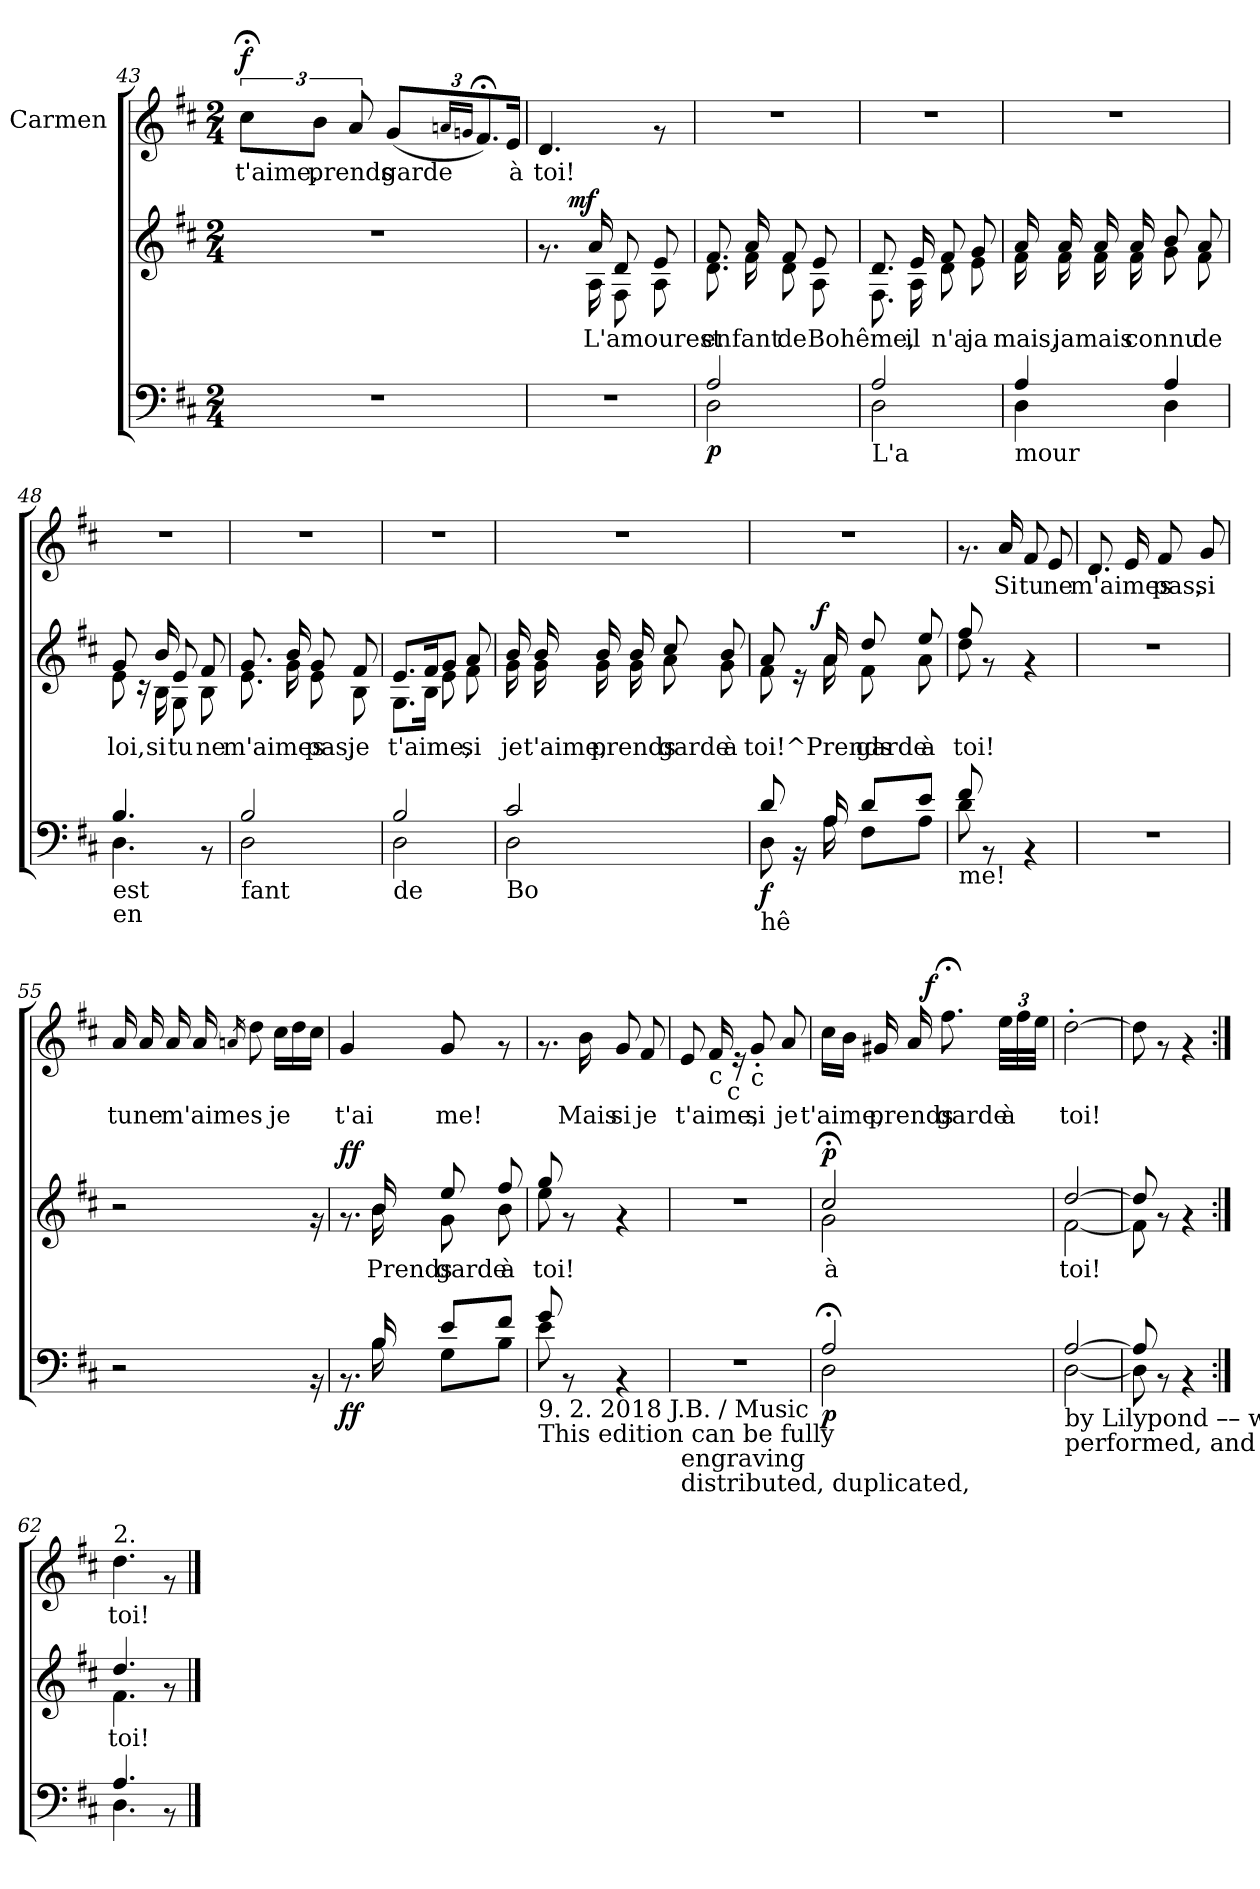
**kern	**dynam	**kern	**text	**dynam	**kern	**text	**dynam
*part3	*part3	*part2	*part2	*part2	*part1	*part1	*part1
*staff3	*staff3	*staff2	*staff2	*staff2	*staff1	*staff1	*staff1
*	*	*	*	*	*I"Carmen	*	*
*clefF4	*	*clefG2	*	*	*clefG2	*	*
*k[f#c#]	*	*k[f#c#]	*	*	*k[f#c#]	*	*
*D:	*	*D:	*	*	*D:	*	*
*M2/4	*	*M2/4	*	*	*M2/4	*	*
=43	=43	=43	=43	=43	=43	=43	=43
!	!	!	!	!	!	!LO:LY:b	!LO:DY:a
2r	.	2r	.	.	12cc#;<\L	t'aime,	f
!	!	!	!	!	!	!LO:LY:b	!
.	.	.	.	.	12b\J	prends	.
.	.	.	.	.	12a/	.	.
!	!	!	!	!	!	!LO:LY:b	!
.	.	.	.	.	(<12g/L	garde	.
.	.	.	.	.	16qan/LL	.	.
.	.	.	.	.	16qgn/JJ	.	.
.	.	.	.	.	12.f#;/)	.	.
!	!	!	!	!	!	!LO:LY:b	!
.	.	.	.	.	24e/Jk	à	.
=44	=44	=44	=44	=44	=44	=44	=44
*	*	*^	*	*	*	*	*
!	!	!	!	!	!	!	!LO:LY:b	!
*	*	*	*^	*	*	*	*	*
2r	.	8.rf	8.ryy	8ryy	.	.	4.d/	toi!	.
!	!	!	!	!	!	!LO:DY:a	!	!	!
.	.	.	.	4.ryy	.	mf	.	.	.
!	!	!	!	!	!LO:LY:b	!	!	!	!
.	.	16a/	16A\	.	L'amourest	.	.	.	.
.	.	8d/	8F#\	.	.	.	.	.	.
.	.	8A\	8e/	.	.	.	8rf	.	.
=45	=45	=45	=45	=45	=45	=45	=45	=45	=45
*^	*	*	*	*	*	*	*	*	*
!	!	!LO:DY:b	!	!	!	!LO:LY:b	!	!	!	!
*	*	*	*	*v	*v	*	*	*	*	*
2A/	2D\	p	8.f#/	8.d\	en	.	2r	.	.
!	!	!	!	!	!LO:LY:b	!	!	!	!
.	.	.	16a/	16f#\	fant	.	.	.	.
!	!	!	!	!	!LO:LY:b	!	!	!	!
.	.	.	8f#/	8d\	de	.	.	.	.
!	!	!	!	!	!LO:LY:b	!	!	!	!
.	.	.	8e/	8A\	Bohême,	.	.	.	.
=46	=46	=46	=46	=46	=46	=46	=46	=46	=46
!LO:TX:b:t=L'a	!	!	!	!	!	!	!	!	!
2A/	2D\	.	8.d/	8.F#\	.	.	2r	.	.
!	!	!	!	!	!LO:LY:b	!	!	!	!
.	.	.	16e/	16A\	il	.	.	.	.
!	!	!	!	!	!LO:LY:b	!	!	!	!
.	.	.	8f#/	8d\	n'a	.	.	.	.
!	!	!	!	!	!LO:LY:b	!	!	!	!
.	.	.	8g/	8e\	ja	.	.	.	.
=47	=47	=47	=47	=47	=47	=47	=47	=47	=47
!LO:TX:b:t=mour	!	!	!	!	!	!	!	!	!
!	!	!	!	!	!LO:LY:b	!	!	!	!
4A/	4D\	.	16a/	16f#\	mais,	.	2r	.	.
!	!	!	!	!	!LO:LY:b	!	!	!	!
.	.	.	16a/	16f#\	jamais	.	.	.	.
.	.	.	16a/	16f#\	.	.	.	.	.
!	!	!	!	!	!LO:LY:b	!	!	!	!
.	.	.	16a/	16f#\	connu	.	.	.	.
4A/	4D\	.	8b/	8g\	.	.	.	.	.
!	!	!	!	!	!LO:LY:b	!	!	!	!
.	.	.	8a/	8f#\	de	.	.	.	.
!!LO:LB:g=z
=48	=48	=48	=48	=48	=48	=48	=48	=48	=48
!LO:TX:b:t=est	!	!	!	!	!	!	!	!	!
!LO:TX:b:t=en	!	!	!	!	!	!	!	!	!
!	!	!	!	!	!LO:LY:b	!	!	!	!
4.B/	4.D\	.	8g/	8e\	loi,	.	2r	.	.
.	.	.	16rc	16ryy	.	.	.	.	.
!	!	!	!	!	!LO:LY:b	!	!	!	!
.	.	.	16b/	16B\	si	.	.	.	.
!	!	!	!	!	!LO:LY:b	!	!	!	!
.	.	.	8e/	8G\	tu	.	.	.	.
!	!	!	!	!	!LO:LY:b	!	!	!	!
8rAA	8ryy	.	8B\	8f#/	ne	.	.	.	.
=49	=49	=49	=49	=49	=49	=49	=49	=49	=49
!LO:TX:b:t=fant	!	!	!	!	!	!	!	!	!
!	!	!	!	!	!LO:LY:b	!	!	!	!
2B/	2D\	.	8.g/	8.e\	m'aimes	.	2r	.	.
.	.	.	16b/	16g\	.	.	.	.	.
!	!	!	!	!	!LO:LY:b	!	!	!	!
.	.	.	8g/	8e\	pas,	.	.	.	.
!	!	!	!	!	!LO:LY:b	!	!	!	!
.	.	.	8f#/	8B\	je	.	.	.	.
=50	=50	=50	=50	=50	=50	=50	=50	=50	=50
!LO:TX:b:t=de	!	!	!	!	!	!	!	!	!
!	!	!	!	!	!LO:LY:b	!	!	!	!
2B/	2D\	.	8.e/L	8.G\L	t'aime,	.	2r	.	.
.	.	.	16f#/k	16B\Jk	.	.	.	.	.
.	.	.	8g/J	8e\	.	.	.	.	.
!	!	!	!	!	!LO:LY:b	!	!	!	!
.	.	.	8a/	8f#\	si	.	.	.	.
=51	=51	=51	=51	=51	=51	=51	=51	=51	=51
!LO:TX:b:t=Bo	!	!	!	!	!	!	!	!	!
!	!	!	!	!	!LO:LY:b	!	!	!	!
2c#/	2D\	.	16b/	16g\	je	.	2r	.	.
!	!	!	!	!	!LO:LY:b	!	!	!	!
.	.	.	16b/	16g\	t'aime,	.	.	.	.
!	!	!	!	!	!LO:LY:b	!	!	!	!
.	.	.	16b/	16g\	prends	.	.	.	.
.	.	.	16b/	16g\	.	.	.	.	.
!	!	!	!	!	!LO:LY:b	!	!	!	!
.	.	.	8cc#/	8a\	garde	.	.	.	.
!	!	!	!	!	!LO:LY:b	!	!	!	!
.	.	.	8b/	8g\	à	.	.	.	.
=52	=52	=52	=52	=52	=52	=52	=52	=52	=52
!LO:TX:b:t=hê	!	!	!	!	!	!	!	!	!
!	!	!LO:DY:b	!	!	!LO:LY:b	!	!	!	!
*	*	*	*	*^	*	*	*	*	*
8d/	8D\	f	8a/	8f#\	6ryy	toi!^Prends	.	2r	.	.
16rBB	16ryy	.	16re	16ryy	.	.	.	.	.	.
.	.	.	.	.	96ryy	.	.	.	.	.
!	!	!	!	!	!	!	!LO:DY:b	!	!	!
.	.	.	.	.	6ryy	.	f	.	.	.
16A/	16A\	.	16a/	16a\	.	.	.	.	.	.
!	!	!	!	!	!	!LO:LY:b	!	!	!	!
8d/L	8F#\L	.	8dd/	8f#\	.	garde	.	.	.	.
.	.	.	.	.	12...ryy	.	.	.	.	.
!	!	!	!	!	!	!LO:LY:b	!	!	!	!
8e/J	8A\J	.	8ee/	8a\	.	à	.	.	.	.
=53	=53	=53	=53	=53	=53	=53	=53	=53	=53	=53
!LO:TX:b:t=me!	!	!	!	!	!	!	!	!	!	!
!	!	!	!	!	!	!LO:LY:b	!	!	!	!
*	*	*	*	*v	*v	*	*	*	*	*
8f#/	8d\	.	8dd\	8ff#/	toi!	.	8.rf	.	.
8rAA	4.ryy	.	8rf	4.ryy	.	.	.	.	.
!	!	!	!	!	!	!	!	!LO:LY:b	!
.	.	.	.	.	.	.	16a/	Si	.
!	!	!	!	!	!	!	!	!LO:LY:b	!
4rAA	.	.	4rf	.	.	.	8f#/	tu	.
!	!	!	!	!	!	!	!	!LO:LY:b	!
.	.	.	.	.	.	.	8e/	ne	.
*v	*v	*	*	*	*	*	*	*	*
*	*	*v	*v	*	*	*	*	*
=54	=54	=54	=54	=54	=54	=54	=54
!	!	!	!	!	!	!LO:LY:b	!
2r	.	2r	.	.	8.d/	m'aimes	.
.	.	.	.	.	16e/	.	.
!	!	!	!	!	!	!LO:LY:b	!
.	.	.	.	.	8f#/	pas,	.
!	!	!	!	!	!	!LO:LY:b	!
.	.	.	.	.	8g/	si	.
!!LO:LB:g=z
=55	=55	=55	=55	=55	=55	=55	=55
!	!	!	!	!	!	!LO:LY:b	!
2r	.	2r	.	.	16a/	tu	.
!	!	!	!	!	!	!LO:LY:b	!
.	.	.	.	.	16a/	ne	.
!	!	!	!	!	!	!LO:LY:b	!
.	.	.	.	.	16a/	m'aimes	.
.	.	.	.	.	16a/	.	.
.	.	.	.	.	16qan/	.	.
.	.	.	.	.	8dd\	.	.
!	!	!	!	!	!	!LO:LY:b	!
.	.	.	.	.	16cc#\LL	je	.
.	.	.	.	.	16dd>\	.	.
16rAA	.	16rf	.	.	16cc#\JJ	.	.
=56	=56	=56	=56	=56	=56	=56	=56
*^	*	*^	*	*	*	*	*
!	!	!LO:DY:b	!	!	!	!LO:DY:a	!	!LO:LY:b	!
8.rAA	8.ryy	ff	8.rf	8.ryy	.	ff	4g/	t'ai	.
!	!	!	!	!	!LO:LY:b	!	!	!	!
16B/	16B\	.	16b/	16b\	Prends	.	.	.	.
!	!	!	!	!	!LO:LY:b	!	!	!LO:LY:b	!
8e/L	8G\L	.	8ee/	8g\	garde	.	8g/	me!	.
!	!	!	!	!	!LO:LY:b	!	!	!	!
8f#/J	8B\J	.	8b\	8ff#/	à	.	8rf	.	.
=57	=57	=57	=57	=57	=57	=57	=57	=57	=57
!LO:TX:b:t=9. 2. 2018 J.B. / Music	!	!	!	!	!	!	!	!	!
!LO:TX:b:t=This edition can be fully	!	!	!	!	!	!	!	!	!
!	!	!	!	!	!LO:LY:b	!	!	!	!
8g/	8e\	.	8gg/	8ee\	toi!	.	8.rf	.	.
8rAA	4.ryy	.	8rf	4.ryy	.	.	.	.	.
!	!	!	!	!	!	!	!	!LO:LY:b	!
.	.	.	.	.	.	.	16b\	Mais	.
!	!	!	!	!	!	!	!	!LO:LY:b	!
4rAA	.	.	4rf	.	.	.	8g/	si	.
!	!	!	!	!	!	!	!	!LO:LY:b	!
.	.	.	.	.	.	.	8f#/	je	.
*v	*v	*	*	*	*	*	*	*	*
*	*	*v	*v	*	*	*	*	*
=58	=58	=58	=58	=58	=58	=58	=58
!LO:TX:b:t=engraving	!	!	!	!	!	!	!
!LO:TX:b:t=distributed, duplicated,	!	!	!	!	!	!	!
!	!	!	!	!	!	!LO:LY:b	!
*	*	*	*	*	*^	*	*
2r	.	2r	.	.	8e/	6ryy	t'aime,	.
!	!	!	!	!	!LO:TX:b:t=c	!	!	!
.	.	.	.	.	16f#/	.	.	.
.	.	.	.	.	.	96ryy	.	.
!	!	!	!	!	!	!LO:TX:b:t=c	!	!
.	.	.	.	.	.	6ryy	.	.
.	.	.	.	.	16re	.	.	.
!	!	!	!	!	!LO:TX:b:t=c	!	!	!
!	!	!	!	!	!	!	!LO:LY:b	!
.	.	.	.	.	8g'</	.	si	.
.	.	.	.	.	.	12...ryy	.	.
!	!	!	!	!	!	!	!LO:LY:b	!
.	.	.	.	.	8a/	.	je	.
=59	=59	=59	=59	=59	=59	=59	=59	=59
*^	*	*^	*	*	*	*	*	*
!	!	!LO:DY:b	!	!	!LO:LY:b	!LO:DY:b	!	!	!LO:LY:b	!
2A;</	2D\	p	2cc#;</	2g\	à	p	16cc#\LL	6ryy	t'aime,	.
.	.	.	.	.	.	.	16b\JJ	.	.	.
!	!	!	!	!	!	!	!	!	!LO:LY:b	!
.	.	.	.	.	.	.	16g#X/	.	prends	.
.	.	.	.	.	.	.	.	24..ryy	.	.
.	.	.	.	.	.	.	16a/	.	.	.
!	!	!	!	!	!	!	!	!	!	!LO:DY:b
.	.	.	.	.	.	.	.	6ryy	.	f
!	!	!	!	!	!	!	!	!	!LO:LY:b	!
.	.	.	.	.	.	.	8.ff#;<\	.	garde	.
.	.	.	.	.	.	.	.	12ryy	.	.
*	*	*	*	*	*	*	*Xbrackettup	*	*	*
!	!	!	!	!	!	!	!	!	!LO:LY:b	!
.	.	.	.	.	.	.	48ee\LLL	.	à	.
.	.	.	.	.	.	.	48ff#\	.	.	.
.	.	.	.	.	.	.	48ee\JJJ	.	.	.
.	.	.	.	.	.	.	.	96ryy	.	.
=60	=60	=60	=60	=60	=60	=60	=60	=60	=60	=60
!LO:TX:b:t=by Lilypond –– www.lilypond.org.	!	!	!	!	!	!	!	!	!	!
!LO:TX:b:t=performed, and recorded.	!	!	!	!	!	!	!	!	!	!
!	!	!	!	!	!LO:LY:b	!	!	!	!LO:LY:b	!
*	*	*	*	*	*	*	*v	*v	*	*
[>2A/	[<2D\	.	[>2dd/	[<2f#\	toi!	.	[>2dd'>\	toi!	.
=61	=61	=61	=61	=61	=61	=61	=61	=61	=61
8A/]	8D\]	.	8dd/]	8f#\]	.	.	8dd\]	.	.
8rAA	4.ryy	.	8rf	4.ryy	.	.	8rf	.	.
4rAA	.	.	4rf	.	.	.	4rf	.	.
=62:|!	=62:|!	=62:|!	=62:|!	=62:|!	=62:|!	=62:|!	=62:|!	=62:|!	=62:|!
!	!	!	!	!	!	!	!LO:TX:a:t=2.	!	!
!	!	!	!	!	!LO:LY:b	!	!	!LO:LY:b	!
4.A/	4.D\	.	4.f#\	4.dd/	toi!	.	4.dd\	toi!	.
8rAA	8ryy	.	8rf	8ryy	.	.	8rf	.	.
*v	*v	*	*	*	*	*	*	*	*
*	*	*v	*v	*	*	*	*	*
==	==	==	==	==	==	==	==
*-	*-	*-	*-	*-	*-	*-	*-
